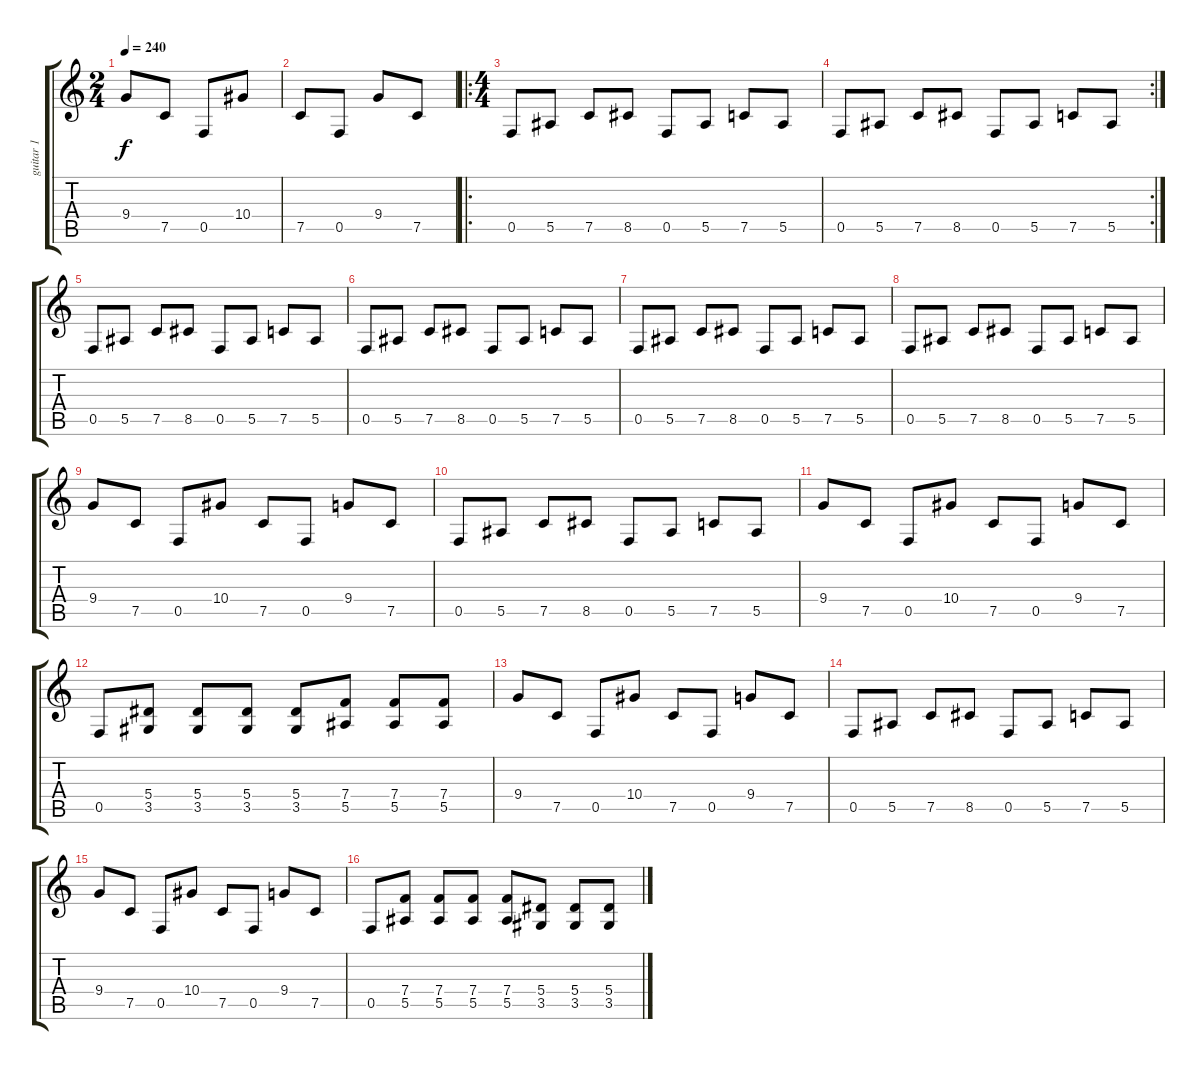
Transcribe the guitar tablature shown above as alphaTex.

\track ("guitar 1" "guitar 1") {instrument overdrivenguitar}
\staff {score tabs}
\tuning (C4 G3 Eb3 Bb2 F2 C2) {hide}
\ts (2 4)
\tempo 240
\clef g2
\ks c
9.4.8{dy f} 7.5.8 0.5.8 10.4.8 |
7.5.8 0.5.8 9.4.8 7.5.8 |
\ro
\ts (4 4)
0.5.8 5.5.8 7.5.8 8.5.8 0.5.8 5.5.8 7.5.8 5.5.8 |
\rc 2
0.5.8 5.5.8 7.5.8 8.5.8 0.5.8 5.5.8 7.5.8 5.5.8 |
0.5.8 5.5.8 7.5.8 8.5.8 0.5.8 5.5.8 7.5.8 5.5.8 |
0.5.8 5.5.8 7.5.8 8.5.8 0.5.8 5.5.8 7.5.8 5.5.8 |
0.5.8 5.5.8 7.5.8 8.5.8 0.5.8 5.5.8 7.5.8 5.5.8 |
0.5.8 5.5.8 7.5.8 8.5.8 0.5.8 5.5.8 7.5.8 5.5.8 |
9.4.8 7.5.8 0.5.8 10.4.8 7.5.8 0.5.8 9.4.8 7.5.8 |
0.5.8 5.5.8 7.5.8 8.5.8 0.5.8 5.5.8 7.5.8 5.5.8 |
9.4.8 7.5.8 0.5.8 10.4.8 7.5.8 0.5.8 9.4.8 7.5.8 |
0.5.8 (5.4 3.5).8 (5.4 3.5).8 (5.4 3.5).8 (5.4 3.5).8 (7.4 5.5).8 (7.4 5.5).8 (7.4 5.5).8 |
9.4.8 7.5.8 0.5.8 10.4.8 7.5.8 0.5.8 9.4.8 7.5.8 |
0.5.8 5.5.8 7.5.8 8.5.8 0.5.8 5.5.8 7.5.8 5.5.8 |
9.4.8 7.5.8 0.5.8 10.4.8 7.5.8 0.5.8 9.4.8 7.5.8 |
0.5.8 (7.4 5.5).8 (7.4 5.5).8 (7.4 5.5).8 (7.4 5.5).8 (5.4 3.5).8 (5.4 3.5).8 (5.4 3.5).8
